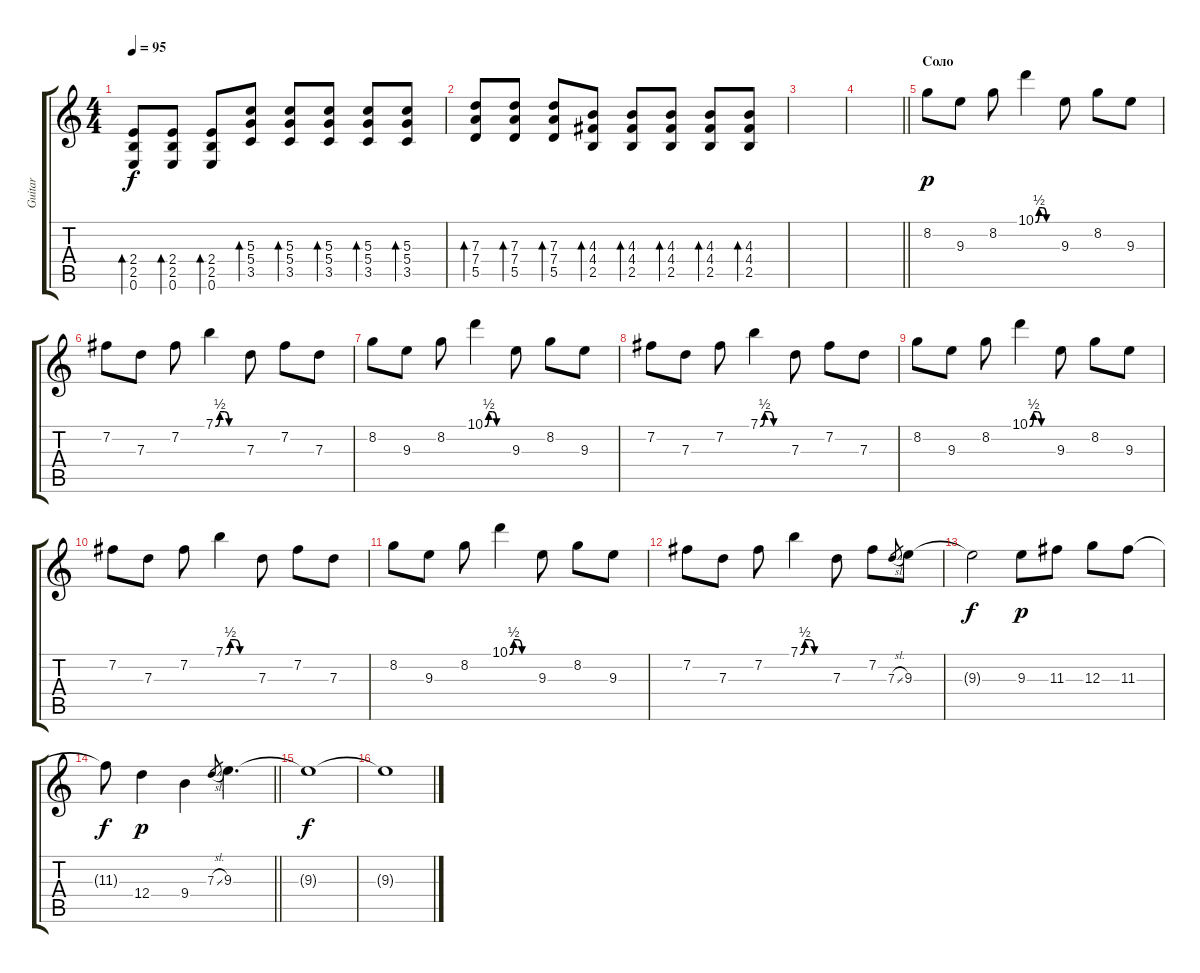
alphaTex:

\track ("Guitar" "Guitar") {instrument electricguitarmuted}
\staff {score tabs}
\tuning (E4 B3 G3 D3 A2 E2) {hide}
\ts (4 4)
\tempo 95
\clef g2
\ks c
(2.4 2.5 0.6).8{bd 120 dy f} (2.4 2.5 0.6).8{bd 120} (2.4 2.5 0.6).8{bd 120} (5.3 5.4 3.5).8{bd 120} (5.3 5.4 3.5).8{bd 120} (5.3 5.4 3.5).8{bd 120} (5.3 5.4 3.5).8{bd 120} (5.3 5.4 3.5).8{bd 120} |
(7.3 7.4 5.5).8{bd 120} (7.3 7.4 5.5).8{bd 120} (7.3 7.4 5.5).8{bd 120} (4.3 4.4 2.5).8{bd 120} (4.3 4.4 2.5).8{bd 120} (4.3 4.4 2.5).8{bd 120} (4.3 4.4 2.5).8{bd 120} (4.3 4.4 2.5).8{bd 120} |
|
\barLineRight lightlight
|
\section ("" "Соло")
8.2.8{dy p volume 14 instrument distortionguitar} 9.3.8 8.2.8 10.1{be (custom 0 0 10 2 20 2 30 0 60 0)}.4 9.3.8 8.2.8 9.3.8 |
7.2.8 7.3.8 7.2.8 7.1{be (custom 0 0 10 2 20 2 30 0 60 0)}.4 7.3.8 7.2.8 7.3.8 |
8.2.8 9.3.8 8.2.8 10.1{be (custom 0 0 10 2 20 2 30 0 60 0)}.4 9.3.8 8.2.8 9.3.8 |
7.2.8 7.3.8 7.2.8 7.1{be (custom 0 0 10 2 20 2 30 0 60 0)}.4 7.3.8 7.2.8 7.3.8 |
8.2.8 9.3.8 8.2.8 10.1{be (custom 0 0 10 2 20 2 30 0 60 0)}.4 9.3.8 8.2.8 9.3.8 |
7.2.8 7.3.8 7.2.8 7.1{be (custom 0 0 10 2 20 2 30 0 60 0)}.4 7.3.8 7.2.8 7.3.8 |
8.2.8 9.3.8 8.2.8 10.1{be (custom 0 0 10 2 20 2 30 0 60 0)}.4 9.3.8 8.2.8 9.3.8 |
7.2.8 7.3.8 7.2.8 7.1{be (custom 0 0 10 2 20 2 30 0 60 0)}.4 7.3.8 7.2.8 7.3{sl}.8{gr} 9.3.8 |
9.3{t}.2{dy f} 9.3.8{dy p} 11.3.8 12.3.8 11.3.8 |
\barLineRight lightlight
11.3{t}.8{dy f} 12.4.4{dy p} 9.4.4 7.3{sl}.8{gr} 9.3.4{d} |
9.3{t}.1{dy f} |
9.3{t}.1
